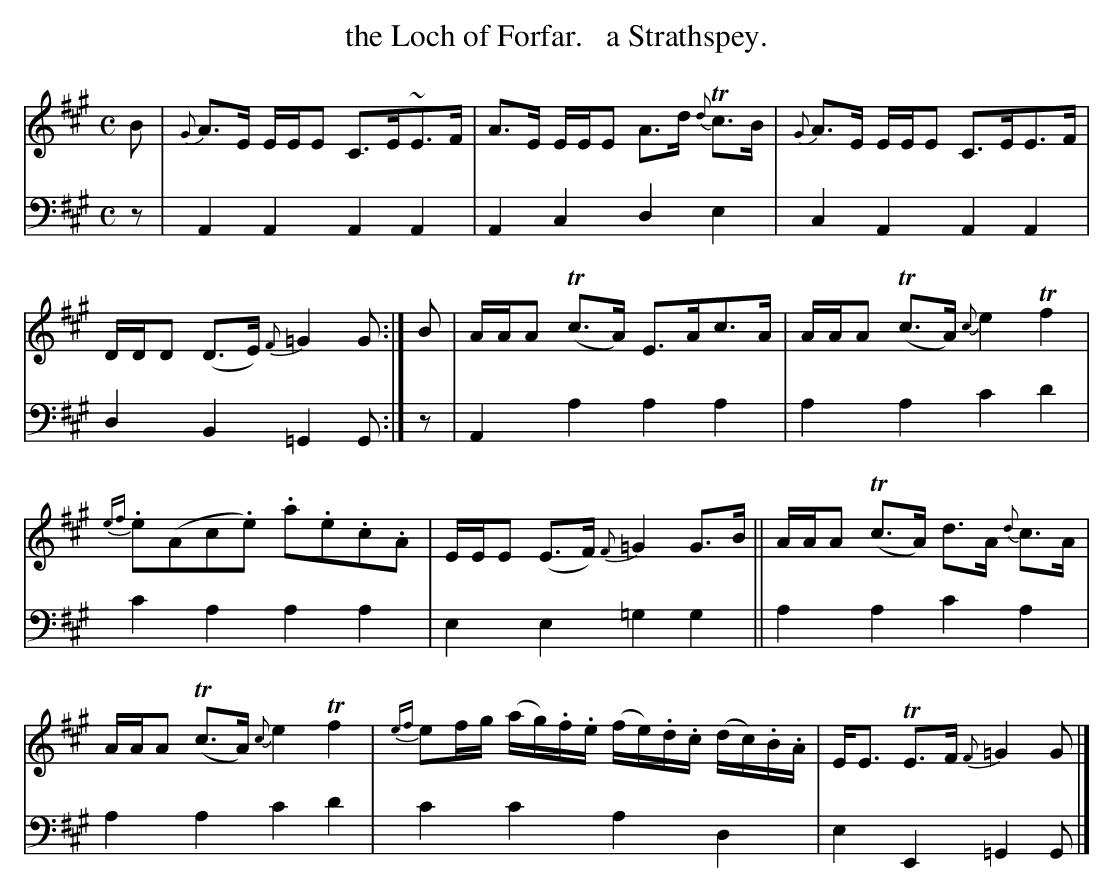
X:1
T: the Loch of Forfar.   a Strathspey.
M: C
L: 1/16
K: A
V: 1 staves=2
B2 |\
{G}A3E EEE2 C3E~E3F | A3E EEE2 A3d {d}Tc3B |\
{G}A3E EEE2 C3EE3F | DDD2 (D3E) {F}=G4G2 :| B2 |\
AAA2 (Tc3A) E3Ac3A | AAA2 (Tc3A) {c}e4 Tf4 |
{ef}.e2(A2c2.e2) .a2.e2.c2.A2 | EEE2 (E3F) {F}=G4 G3B ||\
AAA2 (Tc3A) d3A {d}c3A | AAA2 (Tc3A) {c}e4 Tf4 |\
{ef}e2fg (ag).f.e (fe).d.c (dc).B.A | EE3 TE3F {F}=G4G2 |]
V: 2 clef=bass middle=d
z2 |\
A4A4 A4A4 | A4c4 d4e4 | c4A4 A4A4 | d4B4 =G4G2 :| z2 | A4a4 a4a4 | a4a4 c'4d'4 |
c'4a4 a4a4 | e4e4 =g4g4 || a4a4 c'4a4 | a4a4 c'4d'4 | c'4c'4 a4d4 | e4E4 =G4G2 |]
